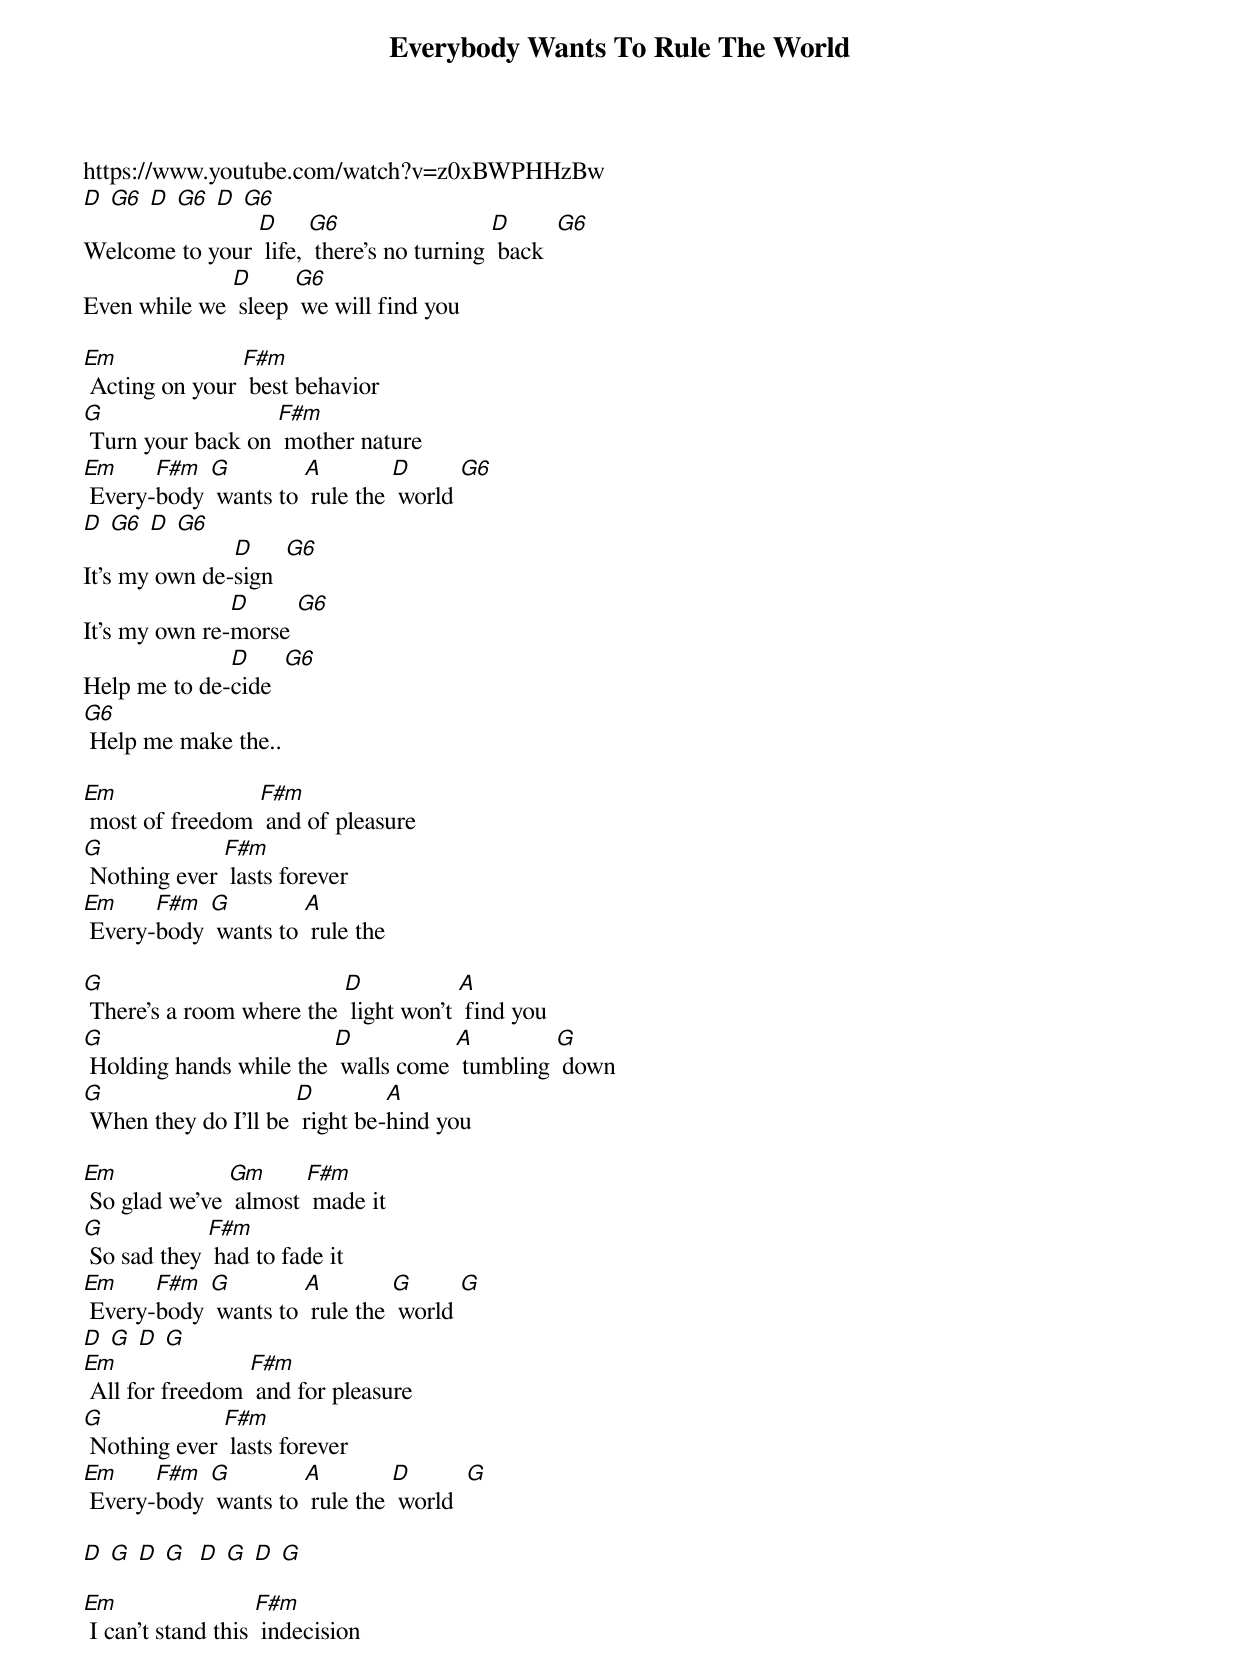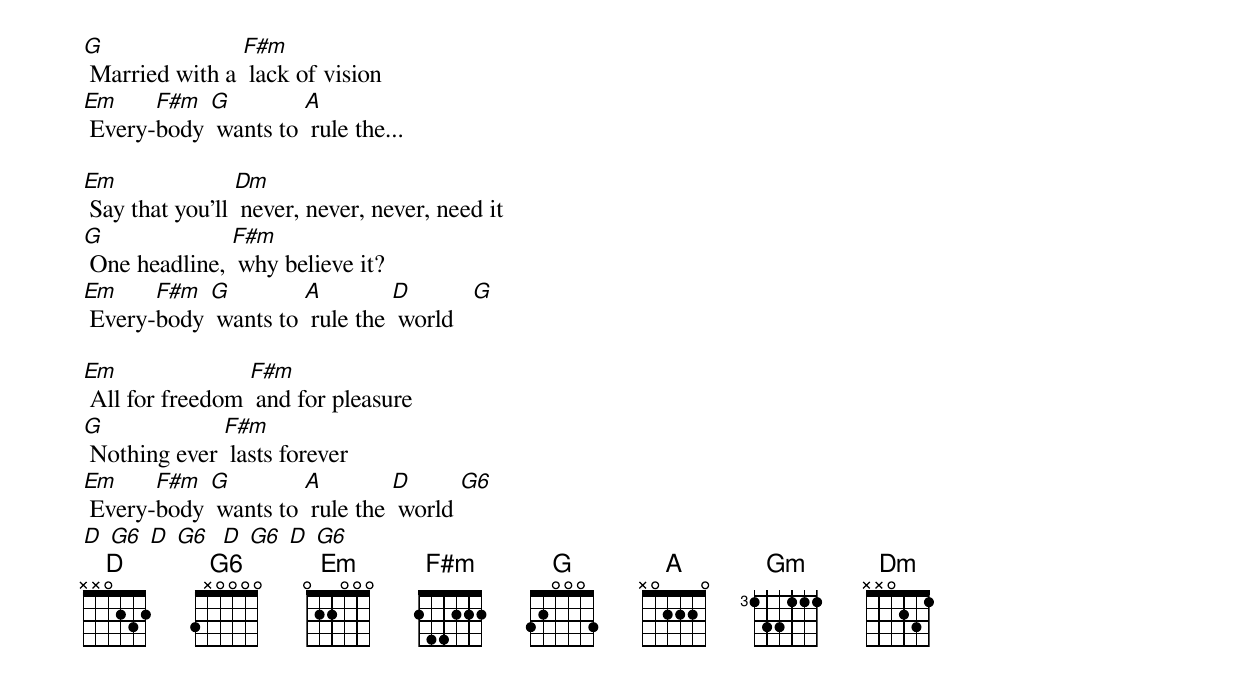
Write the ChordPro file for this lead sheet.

{t: Everybody Wants To Rule The World }
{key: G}
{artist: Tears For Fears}
https://www.youtube.com/watch?v=z0xBWPHHzBw
[D] [G6] [D] [G6] [D] [G6]
Welcome to your [D] life, [G6] there's no turning [D] back  [G6]
Even while we [D] sleep [G6] we will find you

[Em] Acting on your [F#m] best behavior
[G] Turn your back on [F#m] mother nature
[Em] Every-[F#m]body [G] wants to [A] rule the [D] world [G6]
[D] [G6] [D] [G6]
It's my own de-[D]sign  [G6]
It's my own re-[D]morse [G6]
Help me to de-[D]cide  [G6]
[G6] Help me make the..

[Em] most of freedom [F#m] and of pleasure
[G] Nothing ever [F#m] lasts forever
[Em] Every-[F#m]body [G] wants to [A] rule the

[G] There's a room where the [D] light won't [A] find you
[G] Holding hands while the [D] walls come [A] tumbling [G] down
[G] When they do I'll be [D] right be-[A]hind you

[Em] So glad we've [Gm] almost [F#m] made it
[G] So sad they [F#m] had to fade it
[Em] Every-[F#m]body [G] wants to [A] rule the [G] world [G]
[D] [G] [D] [G]
[Em] All for freedom [F#m] and for pleasure
[G] Nothing ever [F#m] lasts forever
[Em] Every-[F#m]body [G] wants to [A] rule the [D] world  [G]

[D] [G] [D] [G]  [D] [G] [D] [G]

[Em] I can't stand this [F#m] indecision
[G] Married with a [F#m] lack of vision
[Em] Every-[F#m]body [G] wants to [A] rule the...

[Em] Say that you'll [Dm] never, never, never, need it
[G] One headline, [F#m] why believe it?
[Em] Every-[F#m]body [G] wants to [A] rule the [D] world   [G]

[Em] All for freedom [F#m] and for pleasure
[G] Nothing ever [F#m] lasts forever
[Em] Every-[F#m]body [G] wants to [A] rule the [D] world [G6]
[D] [G6] [D] [G6]  [D] [G6] [D] [G6]
